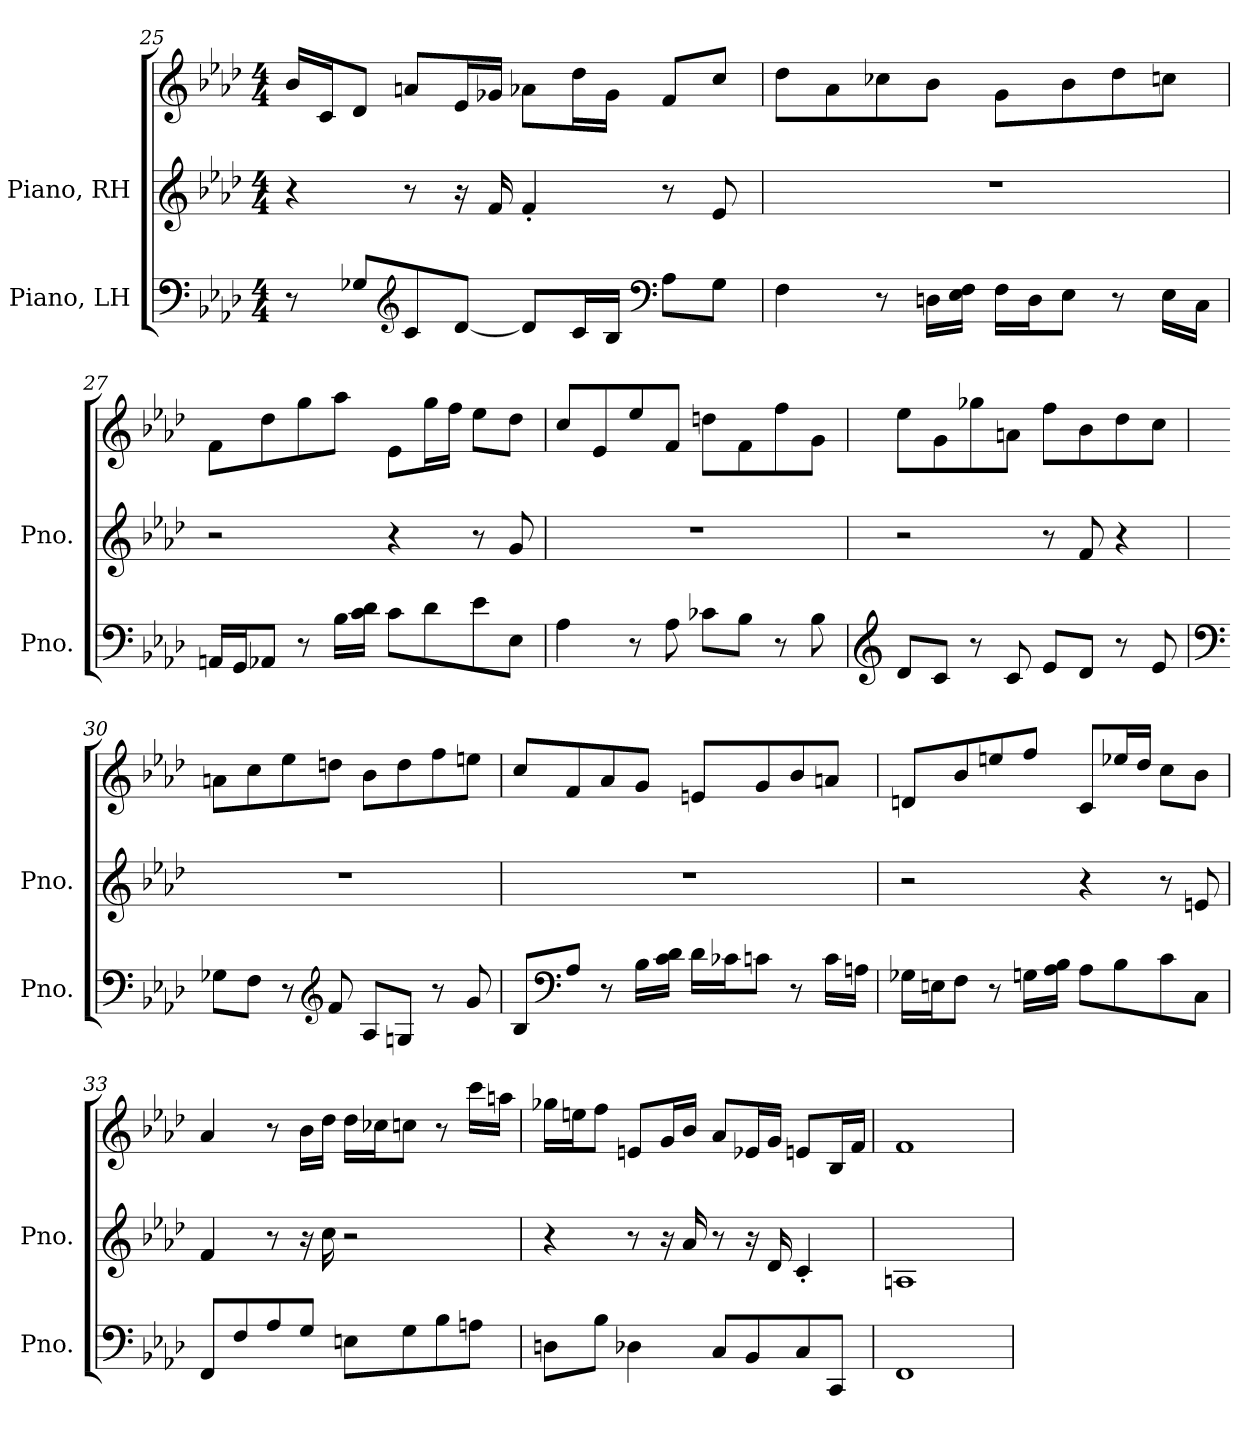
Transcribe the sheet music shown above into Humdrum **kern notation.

**kern	**kern	**kern
*part2	*part1	*part1
*staff3	*staff2	*staff1
*I"Piano, LH	*I"Piano, RH	*
*I'Pno.	*I'Pno.	*
!!LO:LB:g=z
*clefF4	*clefG2	*clefG2
*k[b-e-a-d-]	*k[b-e-a-d-]	*k[b-e-a-d-]
*M4/4	*M4/4	*M4/4
=25	=25	=25
8r	4r	16b-/LL
.	.	16c/J
8G-X/L	.	8d-/J
*clefG2	*	*
8c/	8r	8an/L
[8d-/J	16r	16e-/L
.	16f/	16g-X/JJ
8d-/L]	4f'/	8a-X\L
16c/L	.	16dd-\L
16B-/JJ	.	16g-\JJ
*clefF4	*	*
8A-\L	8r	8f/L
8G-\J	8e-/	8cc/J
=26	=26	=26
4F\	1r	8dd-\L
.	.	8a-\
8r	.	8cc-X\
16Dn\LL	.	8b-\J
16E-\ 16F\JJ	.	.
16F\LL	.	8g\L
16D\J	.	.
8E-\J	.	8b-\
8r	.	8dd-\
16E-\LL	.	8ccn\J
16C\JJ	.	.
!!LO:LB:g=z
=27	=27	=27
16AAn/LL	2r	8f\L
16GG/J	.	.
8AA-X/J	.	8dd-\
8r	.	8gg\
16B-\LL	.	8aa-\J
16c\ 16d-\JJ	.	.
8c\L	4r	8e-\L
8d-\	.	16gg\L
.	.	16ff\JJ
8e-\	8r	8ee-\L
8E-\J	8g/	8dd-\J
=28	=28	=28
4A-\	1r	8cc/L
.	.	8e-/
8r	.	8ee-/
8A-\	.	8f/J
8c-X\L	.	8ddn\L
8B-\J	.	8f\
8r	.	8ff\
8B-\	.	8g\J
=29	=29	=29
*clefG2	*	*
8d-/L	2r	8ee-\L
8c/J	.	8g\
8r	.	8gg-X\
8c/	.	8an\J
8e-/L	8r	8ff\L
8d-/J	8f/	8b-\
8r	4r	8dd-\
8e-/	.	8cc\J
!!LO:PB:g=z
=30	=30	=30
*clefF4	*	*
8G-X\L	1r	8an\L
8F\J	.	8cc\
8r	.	8ee-\
*clefG2	*	*
8f/	.	8ddn\J
8A-/L	.	8b-\L
8Gn/J	.	8dd\
8r	.	8ff\
8g/	.	8een\J
=31	=31	=31
8B-/L	1r	8cc/L
*clefF4	*	*
8A-/J	.	8f/
8r	.	8a-/
16B-\LL	.	8g/J
16c\ 16d-\JJ	.	.
16d-\LL	.	8en/L
16c-X\J	.	.
8cn\J	.	8g/
8r	.	8b-/
16c\LL	.	8an/J
16An\JJ	.	.
!!LO:LB:g=z
=32	=32	=32
16G-X\LL	2r	8dn/L
16En\J	.	.
8F\J	.	8b-/
8r	.	8een/
16Gn\LL	.	8ff/J
16A-\ 16B-\JJ	.	.
8A-\L	4r	8c/L
8B-\	.	16ee-X/L
.	.	16dd-/JJ
8c\	8r	8cc\L
8C\J	8en/	8b-\J
=33	=33	=33
8FF/L	4f/	4a-/
8F/	.	.
8A-/	8r	8r
8G/J	16r	16b-\LL
.	16cc\	16dd-\JJ
8En\L	2r	16dd-\LL
.	.	16cc-X\J
8G\	.	8ccn\J
8B-\	.	8r
8An\J	.	16ccc\LL
.	.	16aan\JJ
!!LO:LB:g=z
=34	=34	=34
8Dn\L	4r	16gg-X\LL
.	.	16een\J
8B-\J	.	8ff\J
4D-X\	8r	8en/L
.	16r	16g/L
.	16a-/	16b-/JJ
8C/L	8r	8a-/L
8BB-/	16r	16e-X/L
.	16d-/	16g/JJ
8C/	4c'/	8en/L
8CC/J	.	16B-/L
.	.	16f/JJ
=35	=35	=35
1FF	1An	1f
=	=	=
*-	*-	*-
